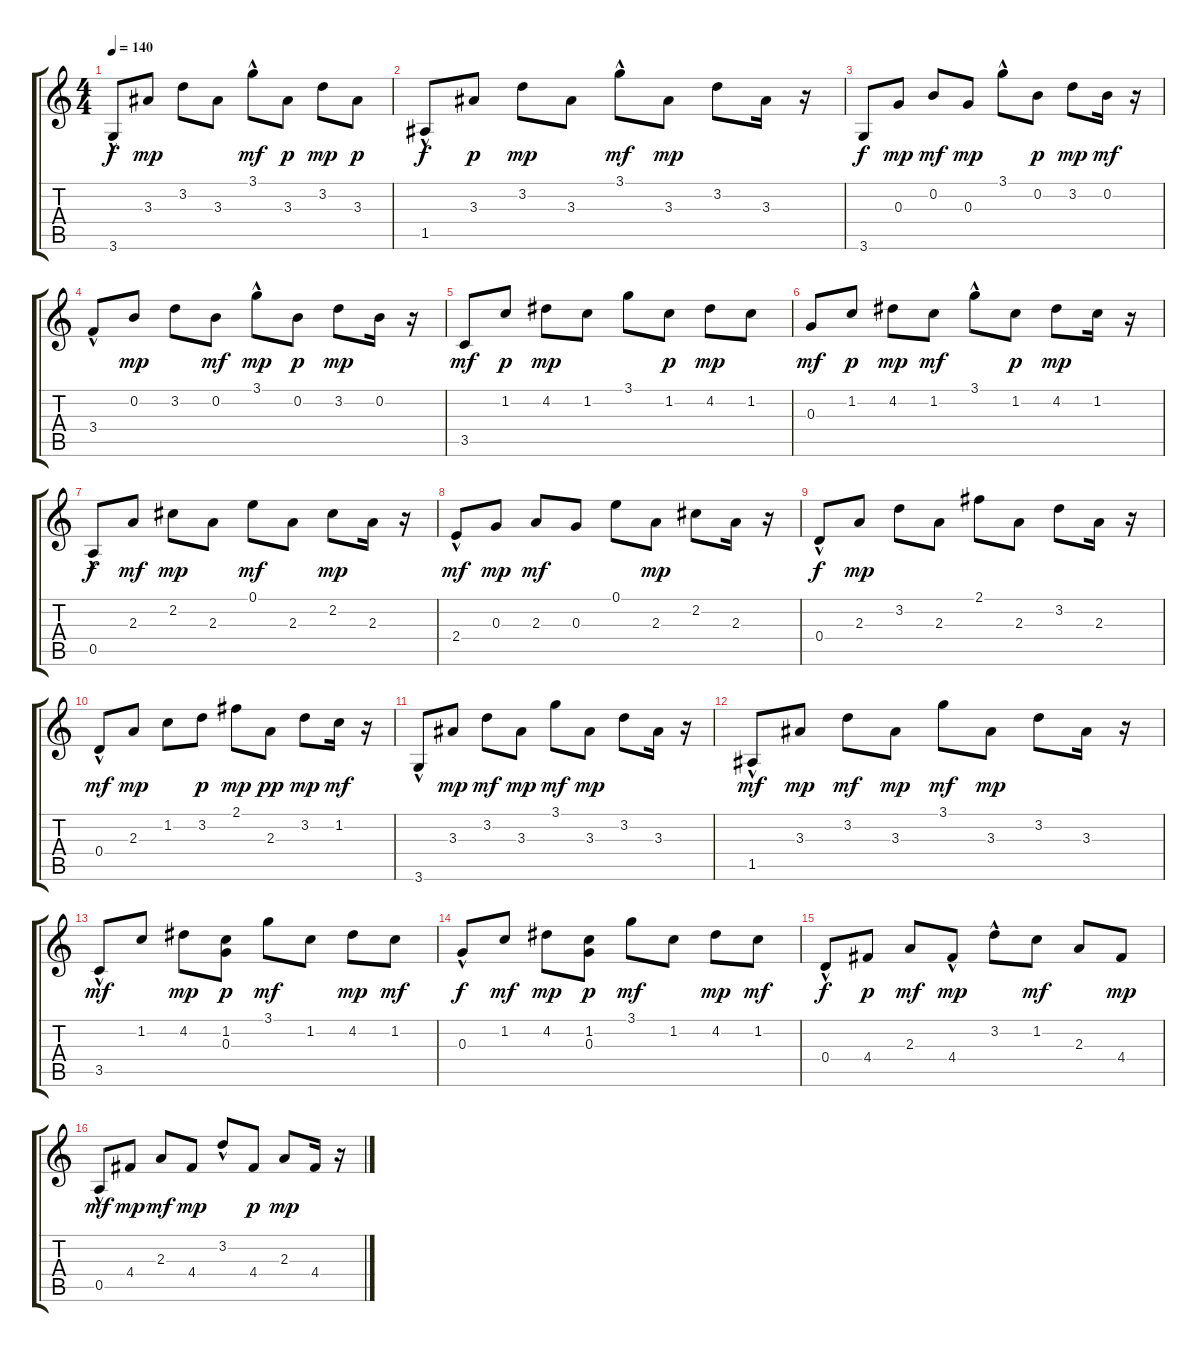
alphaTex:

\track "" {instrument electricbassfinger}
\staff {score tabs}
\tuning (E4 B3 G3 D3 A2 E2) {hide}
\ts (4 4)
\tempo 140
\clef g2
\ks c
3.6{hac}.8{dy f} 3.3.8{dy mp} 3.2.8 3.3.8 3.1{hac}.8{dy mf} 3.3.8{dy p} 3.2.8{dy mp} 3.3.8{dy p} |
1.5{hac}.8{dy f} 3.3.8{dy p} 3.2.8{dy mp} 3.3.8 3.1{hac}.8{dy mf} 3.3.8{dy mp} 3.2.8 3.3.16 r.16 |
3.6.8{dy f} 0.3.8{dy mp} 0.2.8{dy mf} 0.3.8{dy mp} 3.1{hac}.8 0.2.8{dy p} 3.2.8{dy mp} 0.2.16{dy mf} r.16 |
3.4{hac}.8 0.2.8{dy mp} 3.2.8 0.2.8{dy mf} 3.1{hac}.8{dy mp} 0.2.8{dy p} 3.2.8{dy mp} 0.2.16 r.16 |
3.5.8{dy mf} 1.2.8{dy p} 4.2.8{dy mp} 1.2.8 3.1.8 1.2.8{dy p} 4.2.8{dy mp} 1.2.8 |
0.3.8{dy mf} 1.2.8{dy p} 4.2.8{dy mp} 1.2.8{dy mf} 3.1{hac}.8 1.2.8{dy p} 4.2.8{dy mp} 1.2.16 r.16 |
0.5{hac}.8{dy f} 2.3.8{dy mf} 2.2.8{dy mp} 2.3.8 0.1.8{dy mf} 2.3.8 2.2.8{dy mp} 2.3.16 r.16 |
2.4{hac}.8{dy mf} 0.3.8{dy mp} 2.3.8{dy mf} 0.3.8 0.1.8 2.3.8{dy mp} 2.2.8 2.3.16 r.16 |
0.4{hac}.8{dy f} 2.3.8{dy mp} 3.2.8 2.3.8 2.1.8 2.3.8 3.2.8 2.3.16 r.16 |
0.4{hac}.8{dy mf} 2.3.8{dy mp} 1.2.8 3.2.8{dy p} 2.1.8{dy mp} 2.3.8{dy pp} 3.2.8{dy mp} 1.2.16{dy mf} r.16 |
3.6{hac}.8 3.3.8{dy mp} 3.2.8{dy mf} 3.3.8{dy mp} 3.1.8{dy mf} 3.3.8{dy mp} 3.2.8 3.3.16 r.16 |
1.5{hac}.8{dy mf} 3.3.8{dy mp} 3.2.8{dy mf} 3.3.8{dy mp} 3.1.8{dy mf} 3.3.8{dy mp} 3.2.8 3.3.16 r.16 |
3.5{hac}.8{dy mf} 1.2.8 4.2.8{dy mp} (1.2 0.3).8{dy p} 3.1.8{dy mf} 1.2.8 4.2.8{dy mp} 1.2.8{dy mf} |
0.3{hac}.8{dy f} 1.2.8{dy mf} 4.2.8{dy mp} (1.2 0.3).8{dy p} 3.1.8{dy mf} 1.2.8 4.2.8{dy mp} 1.2.8{dy mf} |
0.4{hac}.8{dy f} 4.4.8{dy p} 2.3.8{dy mf} 4.4{hac}.8{dy mp} 3.2{hac}.8 1.2.8{dy mf} 2.3.8 4.4.8{dy mp} |
0.5{hac}.8{dy mf} 4.4.8{dy mp} 2.3.8{dy mf} 4.4.8{dy mp} 3.2{hac}.8 4.4.8{dy p} 2.3.8{dy mp} 4.4.16 r.16
